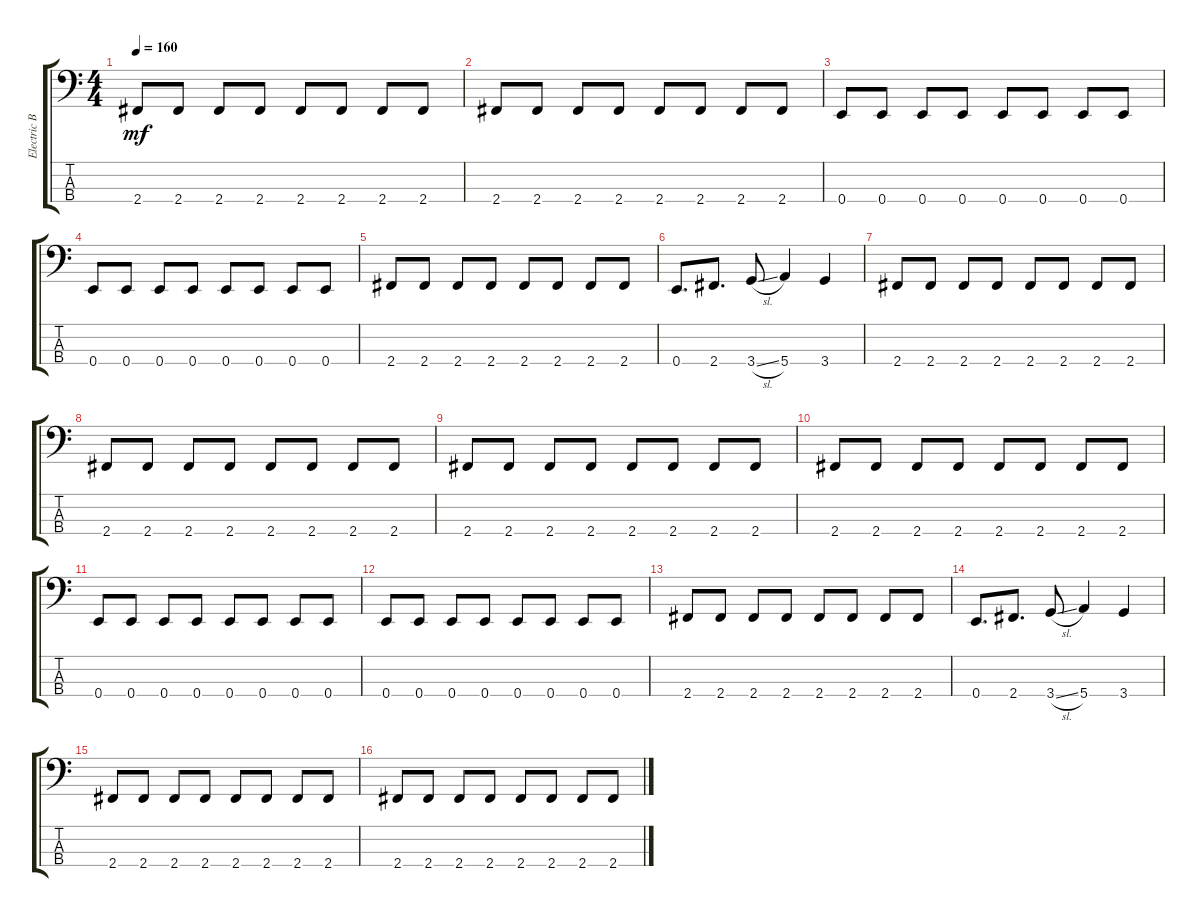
\track ("Electric Bass" "Electric B") {instrument electricbassfinger}
\staff {score tabs}
\tuning (G2 D2 A1 E1) {hide}
\ts (4 4)
\tempo 160
\clef f4
\ks c
2.4.8{dy mf} 2.4.8 2.4.8 2.4.8 2.4.8 2.4.8 2.4.8 2.4.8 |
2.4.8 2.4.8 2.4.8 2.4.8 2.4.8 2.4.8 2.4.8 2.4.8 |
0.4.8 0.4.8 0.4.8 0.4.8 0.4.8 0.4.8 0.4.8 0.4.8 |
0.4.8 0.4.8 0.4.8 0.4.8 0.4.8 0.4.8 0.4.8 0.4.8 |
2.4.8 2.4.8 2.4.8 2.4.8 2.4.8 2.4.8 2.4.8 2.4.8 |
0.4.8{d} 2.4.8{d} 3.4{sl}.8 5.4.4 3.4.4 |
2.4.8 2.4.8 2.4.8 2.4.8 2.4.8 2.4.8 2.4.8 2.4.8 |
2.4.8 2.4.8 2.4.8 2.4.8 2.4.8 2.4.8 2.4.8 2.4.8 |
2.4.8 2.4.8 2.4.8 2.4.8 2.4.8 2.4.8 2.4.8 2.4.8 |
2.4.8 2.4.8 2.4.8 2.4.8 2.4.8 2.4.8 2.4.8 2.4.8 |
0.4.8 0.4.8 0.4.8 0.4.8 0.4.8 0.4.8 0.4.8 0.4.8 |
0.4.8 0.4.8 0.4.8 0.4.8 0.4.8 0.4.8 0.4.8 0.4.8 |
2.4.8 2.4.8 2.4.8 2.4.8 2.4.8 2.4.8 2.4.8 2.4.8 |
0.4.8{d} 2.4.8{d} 3.4{sl}.8 5.4.4 3.4.4 |
2.4.8 2.4.8 2.4.8 2.4.8 2.4.8 2.4.8 2.4.8 2.4.8 |
2.4.8 2.4.8 2.4.8 2.4.8 2.4.8 2.4.8 2.4.8 2.4.8
